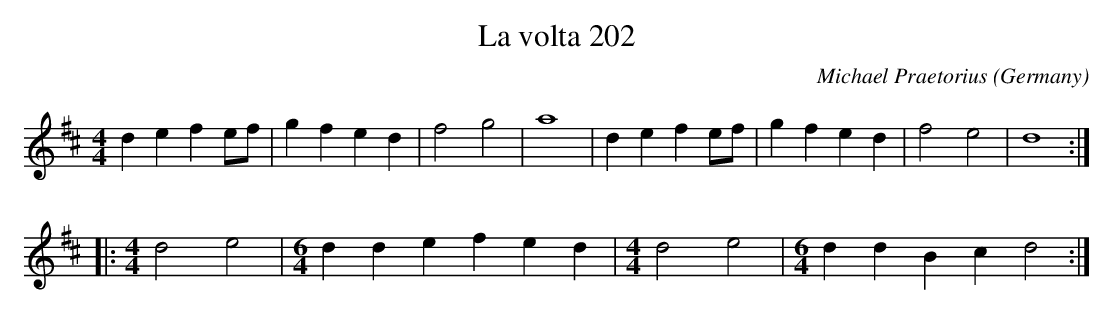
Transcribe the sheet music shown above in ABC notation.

X:1
T:La volta 202
C:Michael Praetorius
L:1/8
M:4/4
O:Germany
K:D major
d2e2f2ef|g2f2e2d2|f4g4|a8|d2e2f2ef|g2f2e2d2|f4e4|d8:|
|:[M:4/4]d4e4|[M:6/4]d2d2e2f2e2d2|[M:4/4]d4e4|[M:6/4]d2d2B2c2d4:|
